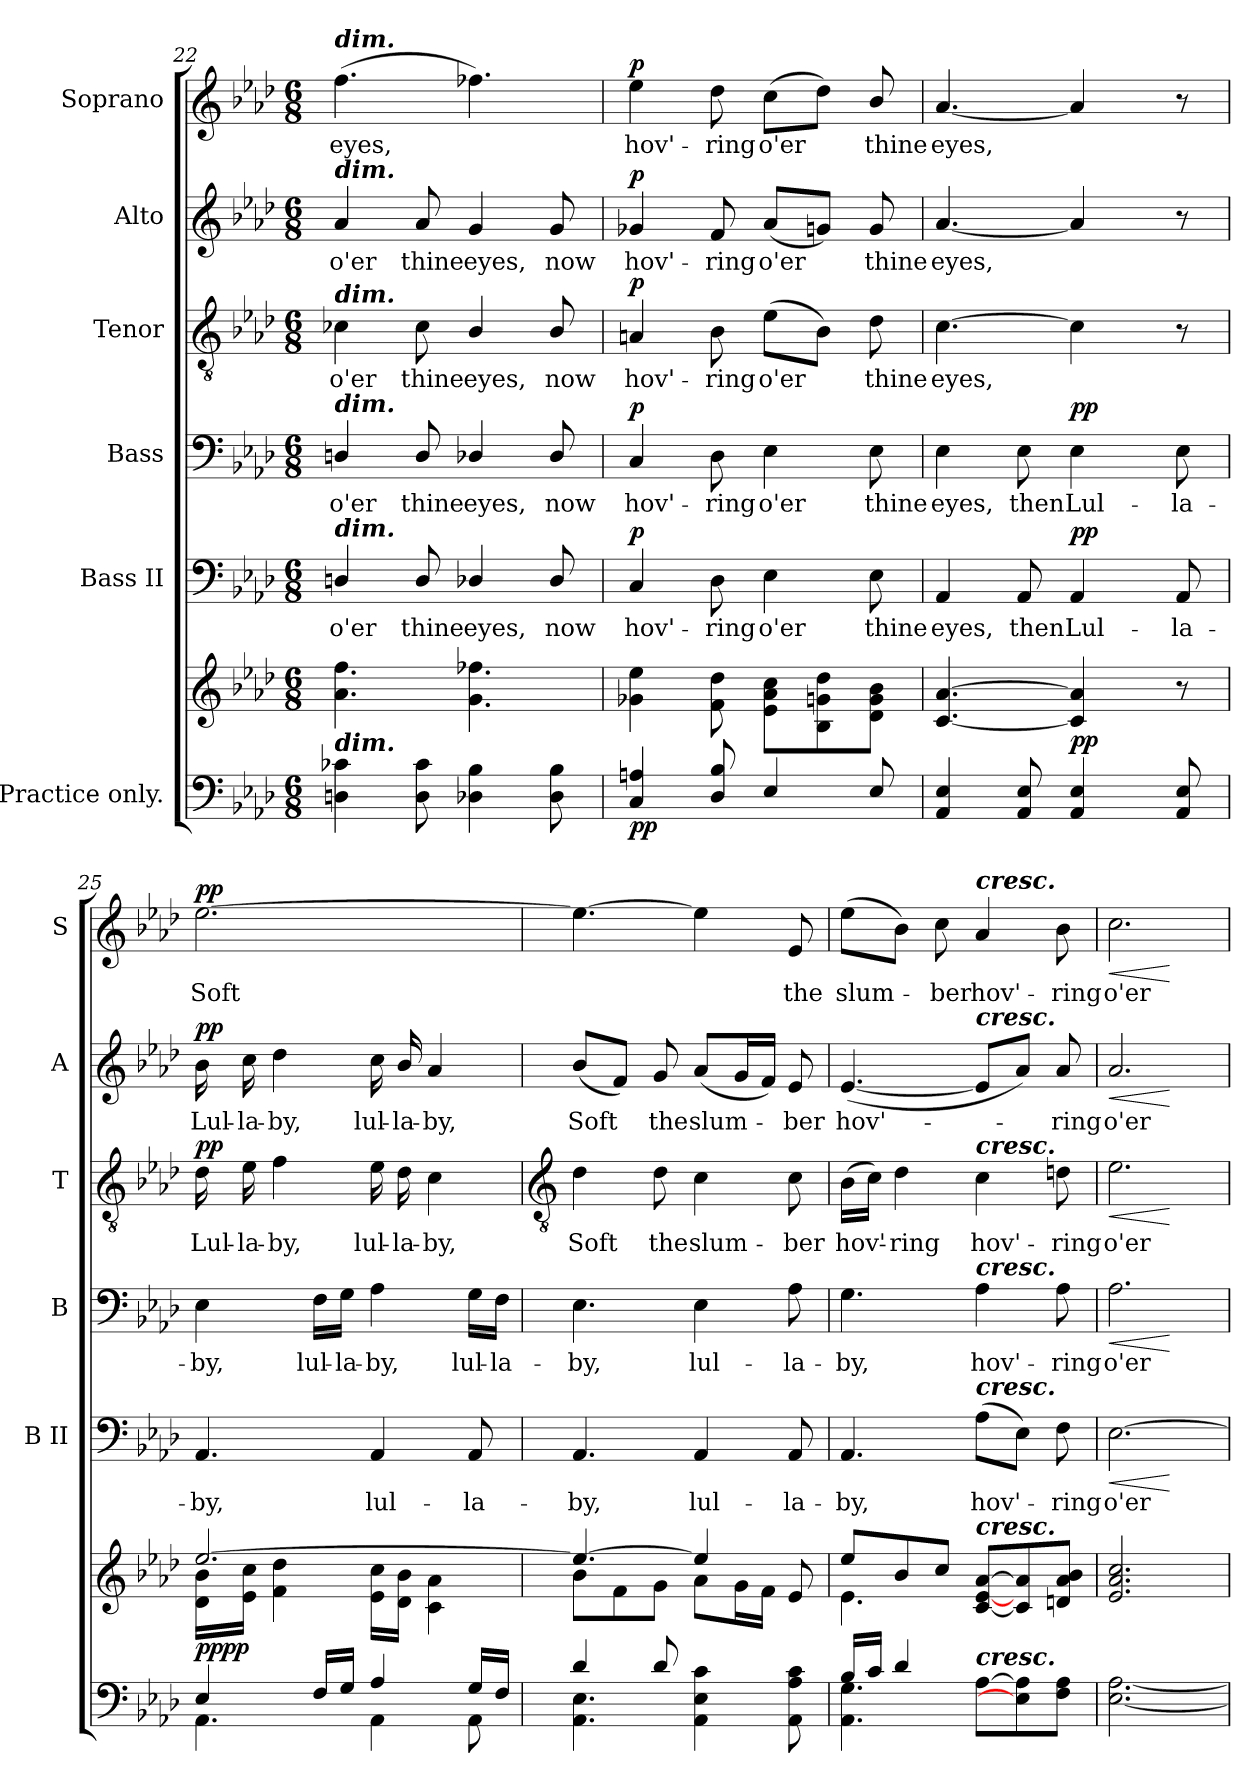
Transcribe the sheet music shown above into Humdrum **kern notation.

**kern	**kern	**dynam	**kern	**text	**dynam	**kern	**text	**dynam	**kern	**text	**dynam	**kern	**text	**dynam	**kern	**text	**dynam
*part6	*part6	*part6	*part5	*part5	*part5	*part4	*part4	*part4	*part3	*part3	*part3	*part2	*part2	*part2	*part1	*part1	*part1
*staff7	*staff6	*staff6/7	*staff5	*staff5	*staff5	*staff4	*staff4	*staff4	*staff3	*staff3	*staff3	*staff2	*staff2	*staff2	*staff1	*staff1	*staff1
*I"Practice only.	*	*	*I"Bass II	*	*	*I"Bass	*	*	*I"Tenor	*	*	*I"Alto	*	*	*I"Soprano	*	*
*	*	*	*I'B II	*	*	*I'B	*	*	*I'T	*	*	*I'A	*	*	*I'S	*	*
!!LO:LB:g=z
*clefF4	*clefG2	*	*clefF4	*	*	*clefF4	*	*	*clefGv2	*	*	*clefG2	*	*	*clefG2	*	*
*k[b-e-a-d-]	*k[b-e-a-d-]	*	*k[b-e-a-d-]	*	*	*k[b-e-a-d-]	*	*	*k[b-e-a-d-]	*	*	*k[b-e-a-d-]	*	*	*k[b-e-a-d-]	*	*
*A-:	*A-:	*	*A-:	*	*	*A-:	*	*	*A-:	*	*	*A-:	*	*	*A-:	*	*
*M6/8	*M6/8	*	*M6/8	*	*	*M6/8	*	*	*M6/8	*	*	*M6/8	*	*	*M6/8	*	*
=22	=22	=22	=22	=22	=22	=22	=22	=22	=22	=22	=22	=22	=22	=22	=22	=22	=22
*^	*	*	*	*	*	*	*	*	*	*	*	*	*	*	*	*	*
!	!	!	!	!	!	!	!	!	!	!	!	!	!	!	!	!LO:TX:a:Bi:t=dim.	!	!
!	!	!	!	!	!	!	!	!	!	!	!	!	!LO:TX:a:Bi:t=dim.	!	!	!	!	!
!	!	!	!	!	!	!	!	!	!	!LO:TX:a:Bi:t=dim.	!	!	!	!	!	!	!	!
!	!	!	!	!	!	!	!LO:TX:a:Bi:t=dim.	!	!	!	!	!	!	!	!	!	!	!
!	!	!	!	!LO:TX:a:Bi:t=dim.	!	!	!	!	!	!	!	!	!	!	!	!	!	!
!LO:TX:a:Bi:t=dim.	!	!	!	!	!	!	!	!	!	!	!	!	!	!	!	!	!	!
!	!LO:N:vis=1	!	!	!	!LO:LY:b	!	!	!LO:LY:b	!	!	!LO:LY:b	!	!	!LO:LY:b	!	!	!LO:LY:b	!
*	*	*^	*	*	*	*	*	*	*	*	*	*	*	*	*	*	*	*
4Dn\ 4c-X\	2.ryy	2.ryy	4.a-\ 4.ff\	.	4Dn/	o'er	.	4Dn/	o'er	.	4c-X	o'er	.	4a-	o'er	.	(>4.ff	eyes,	.
!	!	!	!	!	!	!LO:LY:b	!	!	!LO:LY:b	!	!	!LO:LY:b	!	!	!LO:LY:b	!	!	!	!
8D\ 8c-\	.	.	.	.	8D/	thine	.	8D/	thine	.	8c-	thine	.	8a-	thine	.	.	.	.
!	!	!	!	!	!	!LO:LY:b	!	!	!LO:LY:b	!	!	!LO:LY:b	!	!	!LO:LY:b	!	!	!	!
4D-X\ 4B-\	.	.	4.g\ 4.ff-X\	.	4D-X/	eyes,	.	4D-X/	eyes,	.	4B-/	eyes,	.	4g	eyes,	.	4.ff-X)	.	.
!	!	!	!	!	!	!LO:LY:b	!	!	!LO:LY:b	!	!	!LO:LY:b	!	!	!LO:LY:b	!	!	!	!
8D-\ 8B-\	.	.	.	.	8D-/	now	.	8D-/	now	.	8B-/	now	.	8g	now	.	.	.	.
=23	=23	=23	=23	=23	=23	=23	=23	=23	=23	=23	=23	=23	=23	=23	=23	=23	=23	=23	=23
!	!LO:N:vis=1	!	!	!LO:DY:b=2	!	!LO:LY:b	!	!	!LO:LY:b	!	!	!LO:LY:b	!	!	!LO:LY:b	!	!	!LO:LY:b	!
!	!	!	!	!LO:DY:n=1:b	!	!	!LO:DY:b	!	!	!LO:DY:b	!	!	!LO:DY:b	!	!	!LO:DY:b	!	!	!LO:DY:b
4C 4An	2.ryy	2ryy	4g-X\ 4ee-\	p p	4C	hov'-	p	4C	hov'-	p	4An	hov'-	p	4g-X	hov'-	p	4ee-	hov'-	p
!	!	!	!	!	!	!LO:LY:b	!	!	!LO:LY:b	!	!	!LO:LY:b	!	!	!LO:LY:b	!	!	!LO:LY:b	!
8D- 8B-	.	.	8f\ 8dd-\	.	8D-	-ring	.	8D-	-ring	.	8B-	-ring	.	8f	-ring	.	8dd-	-ring	.
!	!	!	!	!	!	!LO:LY:b	!	!	!LO:LY:b	!	!	!LO:LY:b	!	!	!LO:LY:b	!	!	!LO:LY:b	!
4E-	.	.	8e-\ 8a-\ 8cc\L	.	4E-	o'er	.	4E-	o'er	.	(>8e-L	o'er	.	(<8a-L	o'er	.	(>8ccL	o'er	.
.	.	8ryy	8B-\ 8gn\ 8dd-\	.	.	.	.	.	.	.	8B-J)	.	.	8gnJ)	.	.	8dd-J)	.	.
!	!	!	!	!	!	!LO:LY:b	!	!	!LO:LY:b	!	!	!LO:LY:b	!	!	!LO:LY:b	!	!	!LO:LY:b	!
8E-	.	8ryy	8d-/ 8g/ 8b-/J	.	8E-	thine	.	8E-	thine	.	8d-	thine	.	8g	thine	.	8b-/	thine	.
=24	=24	=24	=24	=24	=24	=24	=24	=24	=24	=24	=24	=24	=24	=24	=24	=24	=24	=24	=24
!	!LO:N:vis=1	!	!	!	!	!LO:LY:b	!	!	!LO:LY:b	!	!	!LO:LY:b	!	!	!LO:LY:b	!	!	!LO:LY:b	!
4AA- 4E-	2.ryy	2ryy	[4.c/ [4.a-/	.	4AA-	eyes,	.	4E-	eyes,	.	[4.c	eyes,	.	[4.a-	eyes,	.	[4.a-	eyes,	.
!	!	!	!	!	!	!LO:LY:b	!	!	!LO:LY:b	!	!	!	!	!	!	!	!	!	!
8AA- 8E-	.	.	.	.	8AA-	then	.	8E-	then	.	.	.	.	.	.	.	.	.	.
!	!	!	!	!LO:DY:a=2	!	!LO:LY:b	!LO:DY:b	!	!LO:LY:b	!LO:DY:b	!	!	!	!	!	!	!	!	!
4AA- 4E-	.	.	4c/] 4a-/]	pp	4AA-	Lul-	pp	4E-	Lul-	pp	4c]	.	.	4a-]	.	.	4a-]	.	.
.	.	8ryy	.	.	.	.	.	.	.	.	.	.	.	.	.	.	.	.	.
!	!	!	!	!	!	!LO:LY:b	!	!	!LO:LY:b	!	!	!	!	!	!	!	!	!	!
8AA- 8E-	.	8ryy	8r	.	8AA-	-la-	.	8E-	-la-	.	8r	.	.	8r	.	.	8r	.	.
=25	=25	=25	=25	=25	=25	=25	=25	=25	=25	=25	=25	=25	=25	=25	=25	=25	=25	=25	=25
!	!	!	!	!LO:DY:b	!	!LO:LY:b	!	!	!LO:LY:b	!	!	!LO:LY:b	!	!	!LO:LY:b	!	!	!LO:LY:b	!
!	!	!	!	!LO:DY:n=1:b	!	!	!	!	!	!	!	!	!LO:DY:b	!	!	!LO:DY:b	!	!	!LO:DY:b
4E-/	4.AA-\	[2.ee-/	16d-\ 16b-\LL	pp pp	4.AA-	-by,	.	4E-	-by,	.	16d-	Lul-	pp	16b-	Lul-	pp	[2.ee-	Soft	pp
!	!	!	!	!	!	!	!	!	!	!	!	!LO:LY:b	!	!	!LO:LY:b	!	!	!	!
.	.	.	16e-\ 16cc\JJ	.	.	.	.	.	.	.	16e-	-la-	.	16cc	-la-	.	.	.	.
!	!	!	!	!	!	!	!	!	!	!	!	!LO:LY:b	!	!	!LO:LY:b	!	!	!	!
.	.	.	4f\ 4dd-\	.	.	.	.	.	.	.	4f	-by,	.	4dd-	-by,	.	.	.	.
!	!	!	!	!	!	!	!	!	!LO:LY:b	!	!	!	!	!	!	!	!	!	!
16F/LL	.	.	.	.	.	.	.	16F\LL	lul-	.	.	.	.	.	.	.	.	.	.
!	!	!	!	!	!	!	!	!	!LO:LY:b	!	!	!	!	!	!	!	!	!	!
16G/JJ	.	.	.	.	.	.	.	16G\JJ	-la-	.	.	.	.	.	.	.	.	.	.
!	!	!	!	!	!	!LO:LY:b	!	!	!LO:LY:b	!	!	!LO:LY:b	!	!	!LO:LY:b	!	!	!	!
4A-/	4AA-\	.	16e-\ 16cc\LL	.	4AA-	lul-	.	4A-	-by,	.	16e-	lul-	.	16cc	lul-	.	.	.	.
!	!	!	!	!	!	!	!	!	!	!	!	!LO:LY:b	!	!	!LO:LY:b	!	!	!	!
.	.	.	16d-\ 16b-\JJ	.	.	.	.	.	.	.	16d-	-la-	.	16b-/	-la-	.	.	.	.
!	!	!	!	!	!	!	!	!	!	!	!	!LO:LY:b	!	!	!LO:LY:b	!	!	!	!
.	.	.	4c\ 4a-\	.	.	.	.	.	.	.	4c	-by,	.	4a-	-by,	.	.	.	.
!	!	!	!	!	!	!LO:LY:b	!	!	!LO:LY:b	!	!	!	!	!	!	!	!	!	!
16G/LL	8AA-\	.	.	.	8AA-	-la-	.	16G\LL	lul-	.	.	.	.	.	.	.	.	.	.
!	!	!	!	!	!	!	!	!	!LO:LY:b	!	!	!	!	!	!	!	!	!	!
16F/JJ	.	.	.	.	.	.	.	16F\JJ	-la-	.	.	.	.	.	.	.	.	.	.
!!LO:LB:g=z
=26	=26	=26	=26	=26	=26	=26	=26	=26	=26	=26	=26	=26	=26	=26	=26	=26	=26	=26	=26
*	*	*	*	*	*	*	*	*	*	*	*clefGv2	*	*	*	*	*	*	*	*
!	!	!	!	!	!	!LO:LY:b	!	!	!LO:LY:b	!	!	!LO:LY:b	!	!	!LO:LY:b	!	!	!	!
4d-/	4.AA-\ 4.E-\	4.ee-/_	8b-\L	.	4.AA-	-by,	.	4.E-	-by,	.	4d-	Soft	.	(<8b-L	Soft	.	4.ee-_	.	.
.	.	.	8f\	.	.	.	.	.	.	.	.	.	.	8fJ)	.	.	.	.	.
!	!	!	!	!	!	!	!	!	!	!	!	!LO:LY:b	!	!	!LO:LY:b	!	!	!	!
8d-/	.	.	8g\J	.	.	.	.	.	.	.	8d-	the	.	8g	the	.	.	.	.
!	!	!	!	!	!	!LO:LY:b	!	!	!LO:LY:b	!	!	!LO:LY:b	!	!	!LO:LY:b	!	!	!	!
4.ryy	4AA-\ 4E-\ 4c\	4ee-/]	8a-\L	.	4AA-	lul-	.	4E-	lul-	.	4c	slum-	.	(<8a-L	slum-	.	4ee-]	.	.
.	.	.	16g\L	.	.	.	.	.	.	.	.	.	.	16gL	.	.	.	.	.
.	.	.	16f\JJ	.	.	.	.	.	.	.	.	.	.	16fJJ)	.	.	.	.	.
!	!	!	!	!	!	!LO:LY:b	!	!	!LO:LY:b	!	!	!LO:LY:b	!	!	!LO:LY:b	!	!	!LO:LY:b	!
.	8AA-\ 8A-\ 8c\	8e-/	8ryy	.	8AA-	-la-	.	8A-	-la-	.	8c	-ber	.	8e-	ber	.	8e-	the	.
=27	=27	=27	=27	=27	=27	=27	=27	=27	=27	=27	=27	=27	=27	=27	=27	=27	=27	=27	=27
!	!	!	!	!	!	!LO:LY:b	!	!	!LO:LY:b	!	!	!LO:LY:b	!	!	!LO:LY:b	!	!	!LO:LY:b	!
16B-/LL	4.AA-\ 4.G\	8ee-/L	4.e-\	.	4.AA-	-by,	.	4.G	-by,	.	(>16B-LL	hov'-	.	(<[4.e-	hov'-	.	(>8ee-L	slum-	.
16c/JJ	.	.	.	.	.	.	.	.	.	.	16cJJ)	.	.	.	.	.	.	.	.
!	!	!	!	!	!	!	!	!	!	!	!	!LO:LY:b	!	!	!	!	!	!	!
4d-/	.	8b-/	.	.	.	.	.	.	.	.	4d-	ring	.	.	.	.	8b-J)	.	.
!	!	!	!	!	!	!	!	!	!	!	!	!	!	!	!	!	!	!LO:LY:b	!
.	.	8cc/J	.	.	.	.	.	.	.	.	.	.	.	.	.	.	8cc	ber	.
!	!	!	!	!	!	!	!	!	!	!	!	!	!	!	!	!	!LO:TX:a:Bi:t=cresc.	!	!
!	!	!	!	!	!	!	!	!	!	!	!	!	!	!LO:TX:a:Bi:t=cresc.	!	!	!	!	!
!	!	!	!	!	!	!	!	!	!	!	!LO:TX:a:Bi:t=cresc.	!	!	!	!	!	!	!	!
!	!	!	!	!	!	!	!	!LO:TX:a:Bi:t=cresc.	!	!	!	!	!	!	!	!	!	!	!
!	!	!	!	!	!LO:TX:a:Bi:t=cresc.	!	!	!	!	!	!	!	!	!	!	!	!	!	!
!	!	!LO:TX:a:Bi:t=cresc.	!	!	!	!	!	!	!	!	!	!	!	!	!	!	!	!	!
!LO:TX:a:Bi:t=cresc.	!	!	!	!	!	!	!	!	!	!	!	!	!	!	!	!	!	!	!
!	!	!	!	!	!	!LO:LY:b	!	!	!LO:LY:b	!	!	!LO:LY:b	!	!	!	!	!	!LO:LY:b	!
4.ryy	[8A-\L	[8c/ [8e-/ [8a-/L	4.ryy	.	(>8A-L	hov'-	.	4A-	hov'-	.	4c	hov'-	.	8e-L]	.	.	4a-	hov'-	.
.	8E-\] 8A-\]	8c/] 8a-/]	.	.	8E-J)	.	.	.	.	.	.	.	.	8a-J)	.	.	.	.	.
!	!	!	!	!	!	!LO:LY:b	!	!	!LO:LY:b	!	!	!LO:LY:b	!	!	!LO:LY:b	!	!	!LO:LY:b	!
.	8F\ 8A-\J	8dn/ 8a-/ 8b-/J	.	.	8F	ring	.	8A-	-ring	.	8dn	-ring	.	8a-	ring	.	8b-	-ring	.
=28	=28	=28	=28	=28	=28	=28	=28	=28	=28	=28	=28	=28	=28	=28	=28	=28	=28	=28	=28
!	!	!	!	!LO:HP:b	!	!LO:LY:b	!LO:HP:b	!	!LO:LY:b	!LO:HP:b	!	!LO:LY:b	!LO:HP:b	!	!LO:LY:b	!LO:HP:b	!	!LO:LY:b	!LO:HP:b
2.ryy	[2.E-\ [2.A-\	2.e-/ 2.a-/ 2.cc/	2.ryy	<	[2.E-	o'er	<	2.A-	o'er	<	2.e-	o'er	<	2.a-	o'er	<	2.cc	o'er	<
*v	*v	*	*	*	*	*	*	*	*	*	*	*	*	*	*	*	*	*	*
*	*v	*v	*	*	*	*	*	*	*	*	*	*	*	*	*	*	*	*
.	.	[	.	.	[	.	.	[	.	.	[	.	.	[	.	.	[
=	=	=	=	=	=	=	=	=	=	=	=	=	=	=	=	=	=
*-	*-	*-	*-	*-	*-	*-	*-	*-	*-	*-	*-	*-	*-	*-	*-	*-	*-
